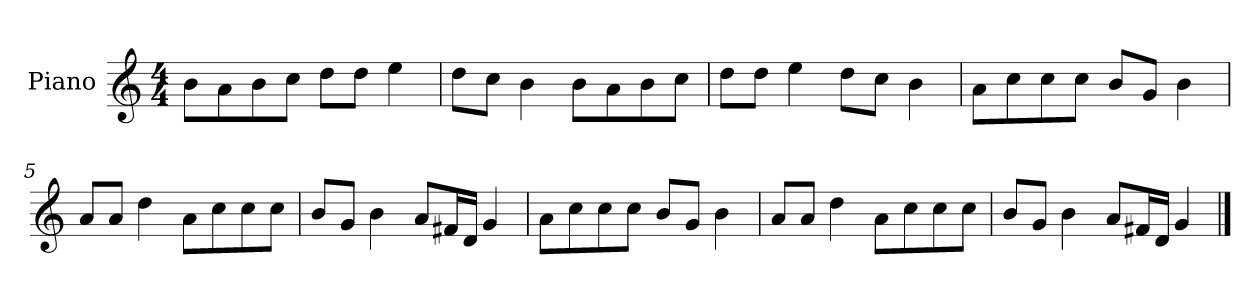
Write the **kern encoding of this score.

**kern
*part1
*staff1
*I"Piano
*I'P-no
*clefG2
*k[]
*M4/4
*MM90
=1
8b\L
8a\
8b\
8cc\J
8dd\L
8dd\J
4ee\
=2
8dd\L
8cc\J
4b\
8b\L
8a\
8b\
8cc\J
=3
8dd\L
8dd\J
4ee\
8dd\L
8cc\J
4b\
=4
8a\L
8cc\
8cc\
8cc\J
8b/L
8g/J
4b\
=5
8a/L
8a/J
4dd\
8a\L
8cc\
8cc\
8cc\J
!!LO:LB:g=z
=6
8b/L
8g/J
4b\
8a/L
16f#X/L
16d/JJ
4g/
=7
8a\L
8cc\
8cc\
8cc\J
8b/L
8g/J
4b\
=8
8a/L
8a/J
4dd\
8a\L
8cc\
8cc\
8cc\J
=9
8b/L
8g/J
4b\
8a/L
16f#X/L
16d/JJ
4g/
==
*-
